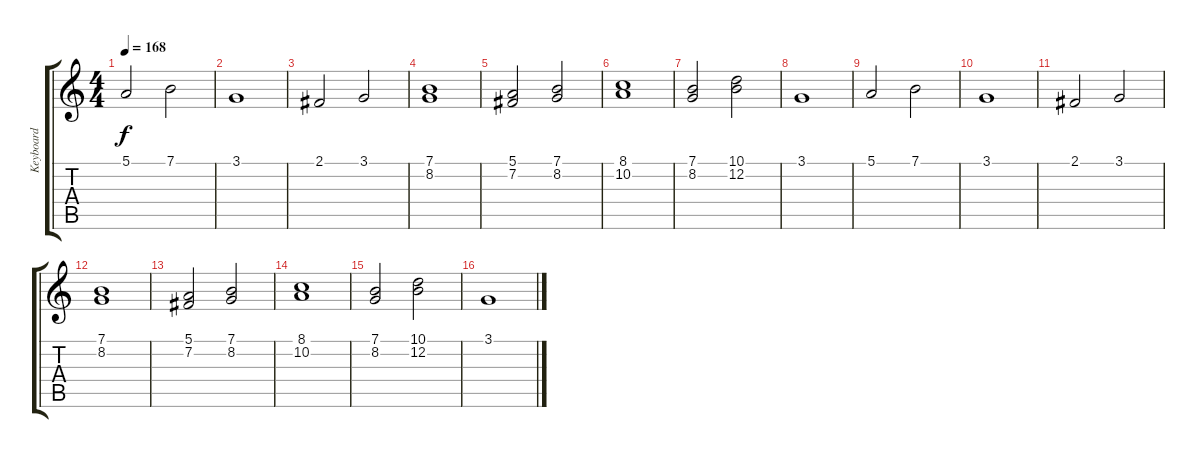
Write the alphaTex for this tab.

\track ("Keyboard" "Keyboard") {instrument stringensemble1}
\staff {score tabs}
\tuning (E4 B3 G3 D3 A2 E2) {hide}
\ts (4 4)
\tempo 168
\clef g2
\ks c
5.1.2{dy f} 7.1.2 |
3.1.1 |
2.1.2 3.1.2 |
(7.1 8.2).1 |
(5.1 7.2).2 (7.1 8.2).2 |
(8.1 10.2).1 |
(7.1 8.2).2 (10.1 12.2).2 |
3.1.1 |
5.1.2 7.1.2 |
3.1.1 |
2.1.2 3.1.2 |
(7.1 8.2).1 |
(5.1 7.2).2 (7.1 8.2).2 |
(8.1 10.2).1 |
(7.1 8.2).2 (10.1 12.2).2 |
3.1.1
